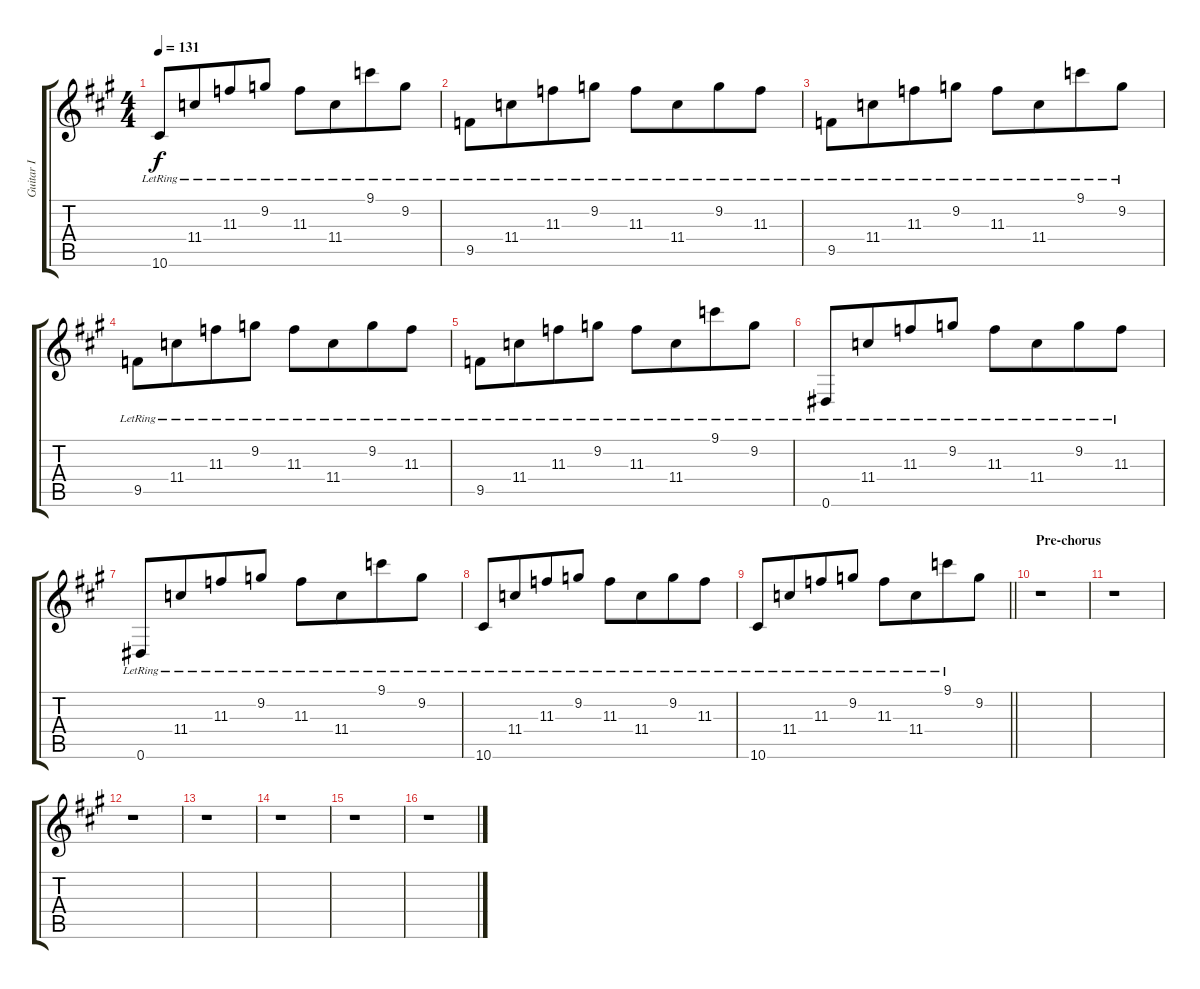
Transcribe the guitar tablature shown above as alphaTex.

\track ("Guitar I" "Guitar I") {instrument electricguitarclean}
\staff {score tabs}
\tuning (Eb4 Bb3 Gb3 Db3 Ab2 Eb2) {hide}
\ts (4 4)
\tempo 131
\clef g2
\ks f#minor
10.6{lr}.8{dy f} 11.4{lr}.8{beam merge} 11.3{lr}.8 9.2{lr}.8 11.3{lr}.8 11.4{lr}.8{beam merge} 9.1{lr}.8 9.2{lr}.8 |
9.5{lr}.8 11.4{lr}.8{beam merge} 11.3{lr}.8 9.2{lr}.8 11.3{lr}.8 11.4{lr}.8{beam merge} 9.2{lr}.8 11.3{lr}.8 |
9.5{lr}.8 11.4{lr}.8{beam merge} 11.3{lr}.8 9.2{lr}.8 11.3{lr}.8 11.4{lr}.8{beam merge} 9.1{lr}.8 9.2{lr}.8 |
9.5{lr}.8 11.4{lr}.8{beam merge} 11.3{lr}.8 9.2{lr}.8 11.3{lr}.8 11.4{lr}.8{beam merge} 9.2{lr}.8 11.3{lr}.8 |
9.5{lr}.8 11.4{lr}.8{beam merge} 11.3{lr}.8 9.2{lr}.8 11.3{lr}.8 11.4{lr}.8{beam merge} 9.1{lr}.8 9.2{lr}.8 |
0.6{lr}.8 11.4{lr}.8{beam merge} 11.3{lr}.8 9.2{lr}.8 11.3{lr}.8 11.4{lr}.8{beam merge} 9.2{lr}.8 11.3{lr}.8 |
0.6{lr}.8 11.4{lr}.8{beam merge} 11.3{lr}.8 9.2{lr}.8 11.3{lr}.8 11.4{lr}.8{beam merge} 9.1{lr}.8 9.2{lr}.8 |
10.6{lr}.8 11.4{lr}.8{beam merge} 11.3{lr}.8 9.2{lr}.8 11.3{lr}.8 11.4{lr}.8{beam merge} 9.2{lr}.8 11.3{lr}.8 |
\barLineRight lightlight
10.6{lr}.8 11.4{lr}.8{beam merge} 11.3{lr}.8 9.2{lr}.8 11.3{lr}.8 11.4{lr}.8{beam merge} 9.1{lr}.8 9.2.8 |
\section ("" "Pre-chorus")
r.1 |
r.1 |
r.1 |
r.1 |
r.1 |
r.1 |
r.1
